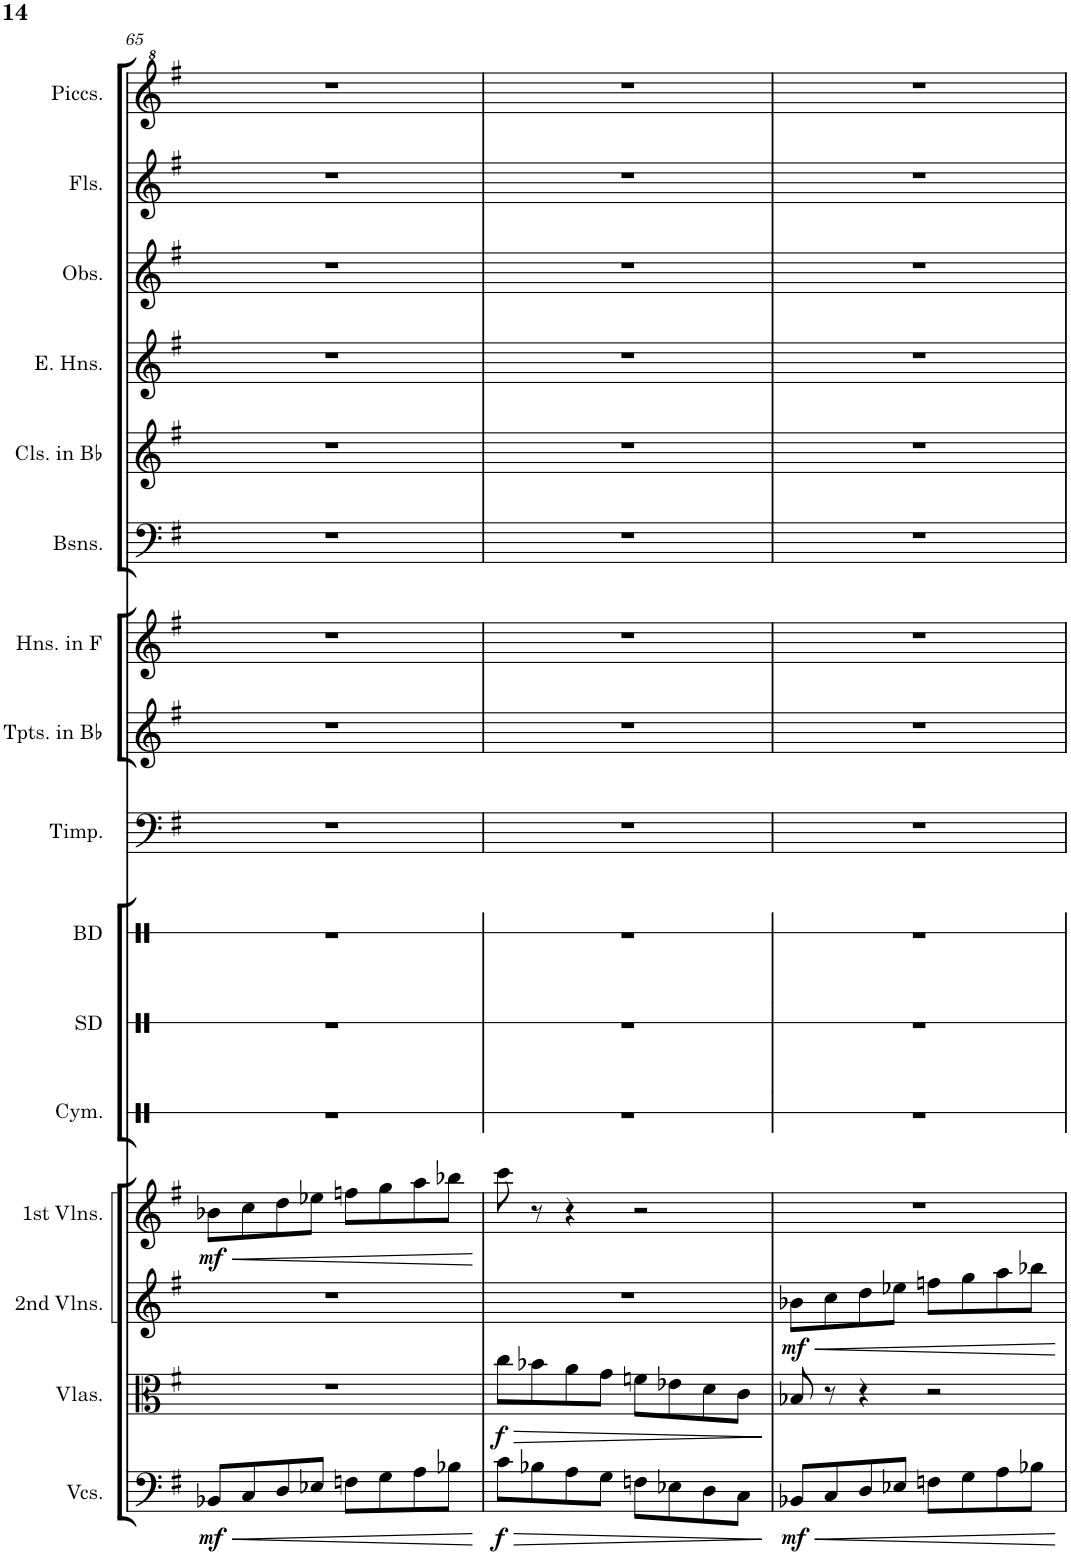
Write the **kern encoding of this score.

**kern	**dynam	**kern	**dynam	**kern	**dynam	**kern	**dynam	**kern	**kern	**kern	**kern	**kern	**kern	**kern	**kern	**kern	**kern	**kern	**kern
*part16	*part16	*part15	*part15	*part14	*part14	*part13	*part13	*part12	*part11	*part10	*part9	*part8	*part7	*part6	*part5	*part4	*part3	*part2	*part1
*staff16	*staff16	*staff15	*staff15	*staff14	*staff14	*staff13	*staff13	*staff12	*staff11	*staff10	*staff9	*staff8	*staff7	*staff6	*staff5	*staff4	*staff3	*staff2	*staff1
*I"Violoncellos	*	*I"Violas	*	*I"2nd Violins	*	*I"1st Violins	*	*I"Cymbals	*I"Snare Drum	*I"Bass Drum	*I"Timpani	*I"Trumpets in Bb	*I"Horns in F	*I"Bassoons	*I"Clarinets in Bb	*I"English Horns	*I"Oboes	*I"Flutes	*I"Piccolos
*I'Vcs.	*	*I'Vlas.	*	*I'2nd Vlns.	*	*I'1st Vlns.	*	*I'Cym.	*I'SD	*I'BD	*I'Timp.	*I'Tpts. in Bb	*I'Hns. in F	*I'Bsns.	*I'Cls. in Bb	*I'E. Hns.	*I'Obs.	*I'Fls.	*I'Piccs.
!!LO:PB:g=z
*clefF4	*	*clefC3	*	*clefG2	*	*clefG2	*	*clefX	*clefX	*clefX	*clefF4	*clefG2	*clefG2	*clefF4	*clefG2	*clefG2	*clefG2	*clefG2	*clefG^2
*	*	*	*	*	*	*	*	*	*	*	*	*Trd1c2	*Trd4c7	*	*Trd1c2	*Trd4c7	*	*	*Trd-7c-12
*k[f#]	*	*k[f#]	*	*k[f#]	*	*k[f#]	*	*k[]	*k[]	*k[]	*k[f#]	*k[f#]	*k[f#]	*k[f#]	*k[f#]	*k[f#]	*k[f#]	*k[f#]	*k[f#]
*M4/4	*	*M4/4	*	*M4/4	*	*M4/4	*	*M4/4	*M4/4	*M4/4	*M4/4	*M4/4	*M4/4	*M4/4	*M4/4	*M4/4	*M4/4	*M4/4	*M4/4
*met(c)	*	*met(c)	*	*met(c)	*	*met(c)	*	*met(c)	*met(c)	*met(c)	*met(c)	*met(c)	*met(c)	*met(c)	*met(c)	*met(c)	*met(c)	*met(c)	*met(c)
=65	=65	=65	=65	=65	=65	=65	=65	=65	=65	=65	=65	=65	=65	=65	=65	=65	=65	=65	=65
!	!LO:HP:b	!	!	!	!	!	!LO:HP:b	!	!	!	!	!	!	!	!	!	!	!	!
!	!LO:DY:n=1:b	!	!	!	!	!	!LO:DY:n=1:b	!	!	!	!	!	!	!	!	!	!	!	!
8BB-X/L	< mf	1r	.	1r	.	8b-X\L	< mf	1r	1r	1r	1r	1r	1r	1r	1r	1r	1r	1r	1r
8C/	.	.	.	.	.	8cc\	.	.	.	.	.	.	.	.	.	.	.	.	.
8D/	.	.	.	.	.	8dd\	.	.	.	.	.	.	.	.	.	.	.	.	.
8E-X/J	.	.	.	.	.	8ee-X\J	.	.	.	.	.	.	.	.	.	.	.	.	.
8Fn\L	.	.	.	.	.	8ffn\L	.	.	.	.	.	.	.	.	.	.	.	.	.
8G\	.	.	.	.	.	8gg\	.	.	.	.	.	.	.	.	.	.	.	.	.
8A\	.	.	.	.	.	8aa\	.	.	.	.	.	.	.	.	.	.	.	.	.
8B-X\J	.	.	.	.	.	8bb-X\J	.	.	.	.	.	.	.	.	.	.	.	.	.
.	[	.	.	.	.	.	[	.	.	.	.	.	.	.	.	.	.	.	.
=66	=66	=66	=66	=66	=66	=66	=66	=66	=66	=66	=66	=66	=66	=66	=66	=66	=66	=66	=66
!	!LO:HP:b	!	!LO:HP:b	!	!	!	!	!	!	!	!	!	!	!	!	!	!	!	!
!	!LO:DY:n=1:b	!	!LO:DY:n=1:b	!	!	!	!	!	!	!	!	!	!	!	!	!	!	!	!
8c\L	> f	8cc\L	> f	1r	.	8ccc\	.	1r	1r	1r	1r	1r	1r	1r	1r	1r	1r	1r	1r
8B-X\	.	8b-X\	.	.	.	8r	.	.	.	.	.	.	.	.	.	.	.	.	.
8A\	.	8a\	.	.	.	4r	.	.	.	.	.	.	.	.	.	.	.	.	.
8G\J	.	8g\J	.	.	.	.	.	.	.	.	.	.	.	.	.	.	.	.	.
8Fn\L	.	8fn\L	.	.	.	2r	.	.	.	.	.	.	.	.	.	.	.	.	.
8E-X\	.	8e-X\	.	.	.	.	.	.	.	.	.	.	.	.	.	.	.	.	.
8D\	.	8d\	.	.	.	.	.	.	.	.	.	.	.	.	.	.	.	.	.
8C\J	.	8c\J	.	.	.	.	.	.	.	.	.	.	.	.	.	.	.	.	.
.	]	.	]	.	.	.	.	.	.	.	.	.	.	.	.	.	.	.	.
=67	=67	=67	=67	=67	=67	=67	=67	=67	=67	=67	=67	=67	=67	=67	=67	=67	=67	=67	=67
!	!LO:HP:b	!	!	!	!LO:HP:b	!	!	!	!	!	!	!	!	!	!	!	!	!	!
!	!LO:DY:n=1:b	!	!	!	!LO:DY:n=1:b	!	!	!	!	!	!	!	!	!	!	!	!	!	!
8BB-X/L	< mf	8B-X/	.	8b-X\L	< mf	1r	.	1r	1r	1r	1r	1r	1r	1r	1r	1r	1r	1r	1r
8C/	.	8r	.	8cc\	.	.	.	.	.	.	.	.	.	.	.	.	.	.	.
8D/	.	4r	.	8dd\	.	.	.	.	.	.	.	.	.	.	.	.	.	.	.
8E-X/J	.	.	.	8ee-X\J	.	.	.	.	.	.	.	.	.	.	.	.	.	.	.
8Fn\L	.	2r	.	8ffn\L	.	.	.	.	.	.	.	.	.	.	.	.	.	.	.
8G\	.	.	.	8gg\	.	.	.	.	.	.	.	.	.	.	.	.	.	.	.
8A\	.	.	.	8aa\	.	.	.	.	.	.	.	.	.	.	.	.	.	.	.
8B-X\J	.	.	.	8bb-X\J	.	.	.	.	.	.	.	.	.	.	.	.	.	.	.
.	[	.	.	.	[	.	.	.	.	.	.	.	.	.	.	.	.	.	.
=	=	=	=	=	=	=	=	=	=	=	=	=	=	=	=	=	=	=	=
*-	*-	*-	*-	*-	*-	*-	*-	*-	*-	*-	*-	*-	*-	*-	*-	*-	*-	*-	*-
